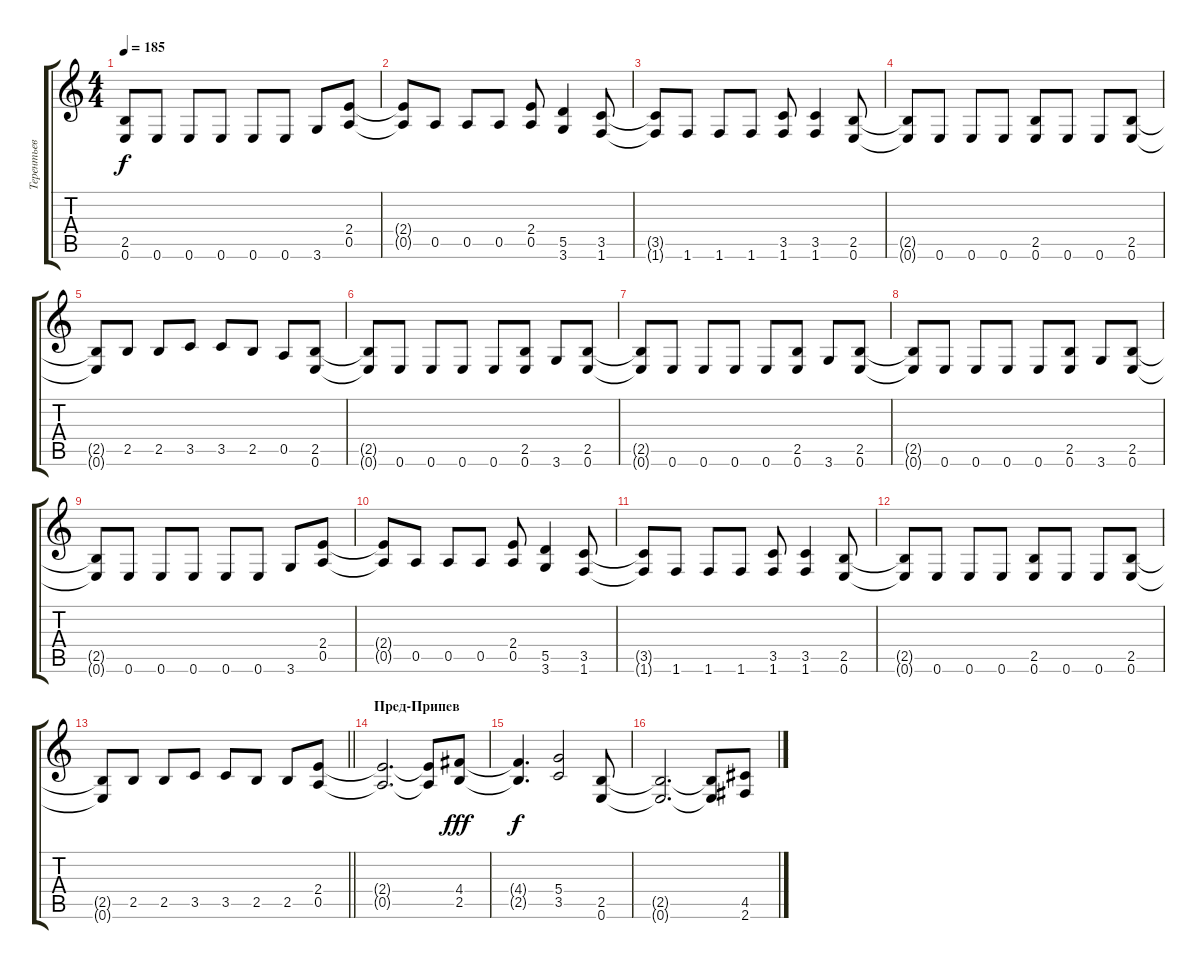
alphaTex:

\track ("Терентьев" "Терентьев") {instrument distortionguitar}
\staff {score tabs}
\tuning (E4 B3 G3 D3 A2 E2) {hide}
\ts (4 4)
\tempo 185
\clef g2
\ks c
(2.5{t} 0.6{t}).8{dy f} 0.6.8 0.6.8 0.6.8 0.6.8 0.6.8 3.6.8 (2.4 0.5).8 |
(2.4{t} 0.5{t}).8 0.5.8 0.5.8 0.5.8 (2.4 0.5).8 (5.5 3.6).4 (3.5 1.6).8 |
(3.5{t} 1.6{t}).8 1.6.8 1.6.8 1.6.8 (3.5 1.6).8 (3.5 1.6).4 (2.5 0.6).8 |
(2.5{t} 0.6{t}).8 0.6.8 0.6.8 0.6.8 (2.5 0.6).8 0.6.8 0.6.8 (2.5 0.6).8 |
(2.5{t} 0.6{t}).8 2.5.8 2.5.8 3.5.8 3.5.8 2.5.8 0.5.8 (2.5 0.6).8 |
(2.5{t} 0.6{t}).8 0.6.8 0.6.8 0.6.8 0.6.8 (2.5 0.6).8 3.6.8 (2.5 0.6).8 |
(2.5{t} 0.6{t}).8 0.6.8 0.6.8 0.6.8 0.6.8 (2.5 0.6).8 3.6.8 (2.5 0.6).8 |
(2.5{t} 0.6{t}).8 0.6.8 0.6.8 0.6.8 0.6.8 (2.5 0.6).8 3.6.8 (2.5 0.6).8 |
(2.5{t} 0.6{t}).8 0.6.8 0.6.8 0.6.8 0.6.8 0.6.8 3.6.8 (2.4 0.5).8 |
(2.4{t} 0.5{t}).8 0.5.8 0.5.8 0.5.8 (2.4 0.5).8 (5.5 3.6).4 (3.5 1.6).8 |
(3.5{t} 1.6{t}).8 1.6.8 1.6.8 1.6.8 (3.5 1.6).8 (3.5 1.6).4 (2.5 0.6).8 |
(2.5{t} 0.6{t}).8 0.6.8 0.6.8 0.6.8 (2.5 0.6).8 0.6.8 0.6.8 (2.5 0.6).8 |
\barLineRight lightlight
(2.5{t} 0.6{t}).8 2.5.8 2.5.8 3.5.8 3.5.8 2.5.8 2.5.8 (2.4 0.5).8 |
\section ("" "Пред-Припев")
(2.4{t} 0.5{t}).2{d} (2.4{t} 0.5{t}).8 (4.4 2.5).8{dy fff} |
(4.4{t} 2.5{t}).4{d dy f} (5.4 3.5).2 (2.5 0.6).8 |
(2.5{t} 0.6{t}).2{d} (2.5{t} 0.6{t}).8 (4.5 2.6).8
